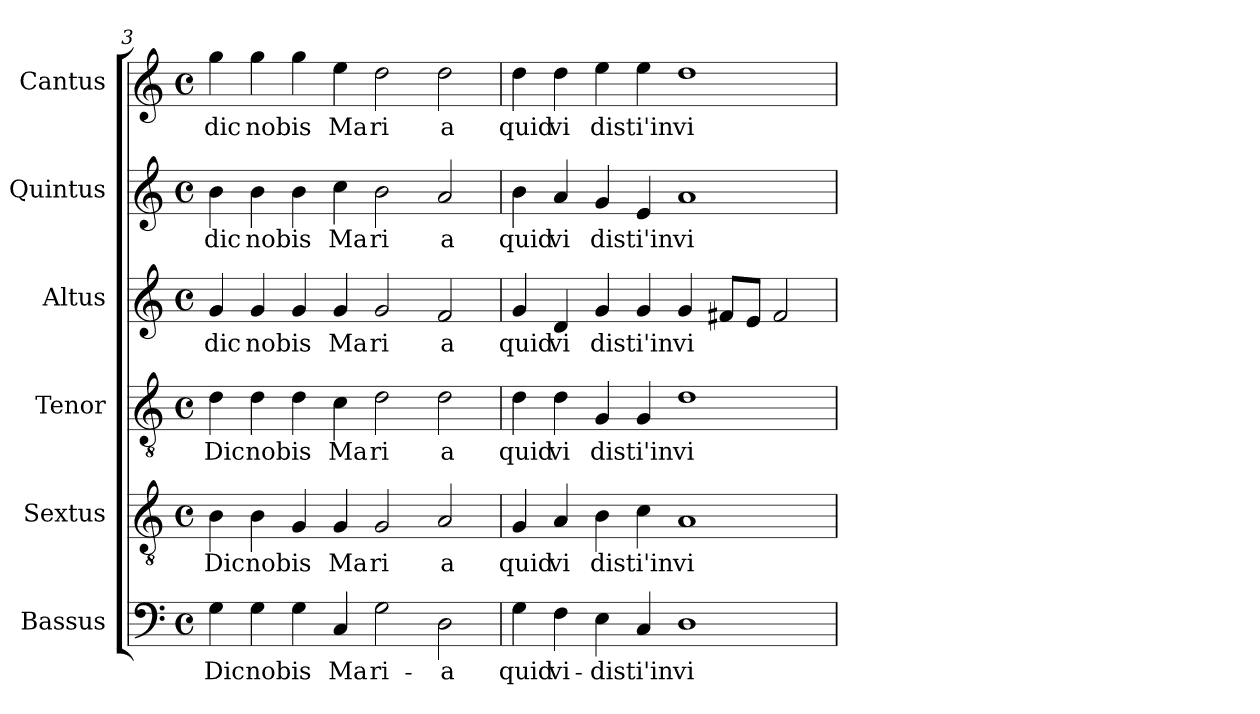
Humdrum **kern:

**kern	**text	**kern	**text	**kern	**text	**kern	**text	**kern	**text	**kern	**text
*part6	*part6	*part5	*part5	*part4	*part4	*part3	*part3	*part2	*part2	*part1	*part1
*staff6	*staff6	*staff5	*staff5	*staff4	*staff4	*staff3	*staff3	*staff2	*staff2	*staff1	*staff1
*I"Bassus	*	*I"Sextus	*	*I"Tenor	*	*I"Altus	*	*I"Quintus	*	*I"Cantus	*
*clefF4	*	*clefGv2	*	*clefGv2	*	*clefG2	*	*clefG2	*	*clefG2	*
*k[]	*	*k[]	*	*k[]	*	*k[]	*	*k[]	*	*k[]	*
*C:	*	*C:	*	*C:	*	*C:	*	*C:	*	*C:	*
*M4/4	*	*M4/4	*	*M4/4	*	*M4/4	*	*M4/4	*	*M4/4	*
*met(c)	*	*met(c)	*	*met(c)	*	*met(c)	*	*met(c)	*	*met(c)	*
=3	=3	=3	=3	=3	=3	=3	=3	=3	=3	=3	=3
!	!LO:LY:b:cj	!	!LO:LY:b:cj	!	!LO:LY:b:cj	!	!LO:LY:b:cj	!	!LO:LY:b:cj	!	!LO:LY:b:cj
4G\	Dic	4B\	Dic	4d\	Dic	4g/	dic	4b\	dic	4gg\	dic
!	!LO:LY:b:cj	!	!LO:LY:b:cj	!	!LO:LY:b:cj	!	!LO:LY:b:cj	!	!LO:LY:b:cj	!	!LO:LY:b:cj
4G\	nobis	4B\	nobis	4d\	nobis	4g/	nobis	4b\	nobis	4gg\	nobis
!	!LO:LY:b:cj	!	!LO:LY:b:cj	!	!LO:LY:b:cj	!	!LO:LY:b:cj	!	!LO:LY:b:cj	!	!LO:LY:b:cj
4G\	.	4G/	.	4d\	.	4g/	.	4b\	.	4gg\	.
!	!LO:LY:b:cj	!	!LO:LY:b:cj	!	!LO:LY:b:cj	!	!LO:LY:b:cj	!	!LO:LY:b:cj	!	!LO:LY:b:cj
4C/	Ma	4G/	Ma	4c\	Ma	4g/	Ma	4cc\	Ma	4ee\	Ma
!	!LO:LY:b:cj	!	!LO:LY:b:cj	!	!LO:LY:b:cj	!	!LO:LY:b:cj	!	!LO:LY:b:cj	!	!LO:LY:b:cj
2G\	ri-	2G/	ri	2d\	ri	2g/	ri	2b\	ri	2dd\	ri
!	!LO:LY:b:cj	!	!LO:LY:b:cj	!	!LO:LY:b:cj	!	!LO:LY:b:cj	!	!LO:LY:b:cj	!	!LO:LY:b:cj
2D\	-a	2A/	a	2d\	a	2f/	a	2a/	a	2dd\	a
=4	=4	=4	=4	=4	=4	=4	=4	=4	=4	=4	=4
!	!LO:LY:b:cj	!	!LO:LY:b:cj	!	!LO:LY:b:cj	!	!LO:LY:b:cj	!	!LO:LY:b:cj	!	!LO:LY:b:cj
4G\	quid	4G/	quid	4d\	quid	4g/	quid	4b\	quid	4dd\	quid
!	!LO:LY:b:cj	!	!LO:LY:b:cj	!	!LO:LY:b:cj	!	!LO:LY:b:cj	!	!LO:LY:b:cj	!	!LO:LY:b:cj
4F\	vi-	4A/	vi	4d\	vi	4d/	vi	4a/	vi	4dd\	vi
!	!LO:LY:b:cj	!	!LO:LY:b:cj	!	!LO:LY:b:cj	!	!LO:LY:b:cj	!	!LO:LY:b:cj	!	!LO:LY:b:cj
4E\	-disti'in	4B\	disti'in	4G/	disti'in	4g/	disti'in	4g/	disti'in	4ee\	disti'in
!	!LO:LY:b:cj	!	!LO:LY:b:cj	!	!LO:LY:b:cj	!	!LO:LY:b:cj	!	!LO:LY:b:cj	!	!LO:LY:b:cj
4C/	.	4c\	.	4G/	.	4g/	.	4e/	.	4ee\	.
!	!LO:LY:b:cj	!	!LO:LY:b:cj	!	!LO:LY:b:cj	!	!LO:LY:b:cj	!	!LO:LY:b:cj	!	!LO:LY:b:cj
1D	vi-	1A	vi	1d	vi	4g/	vi	1a	vi	1dd	vi
!	!	!	!	!	!	!	!LO:LY:b:cj	!	!	!	!
.	.	.	.	.	.	8f#X/L	.	.	.	.	.
!	!	!	!	!	!	!	!LO:LY:b:cj	!	!	!	!
.	.	.	.	.	.	8e/J	.	.	.	.	.
!	!	!	!	!	!	!	!LO:LY:b:cj	!	!	!	!
.	.	.	.	.	.	2f#/	.	.	.	.	.
=	=	=	=	=	=	=	=	=	=	=	=
*-	*-	*-	*-	*-	*-	*-	*-	*-	*-	*-	*-
